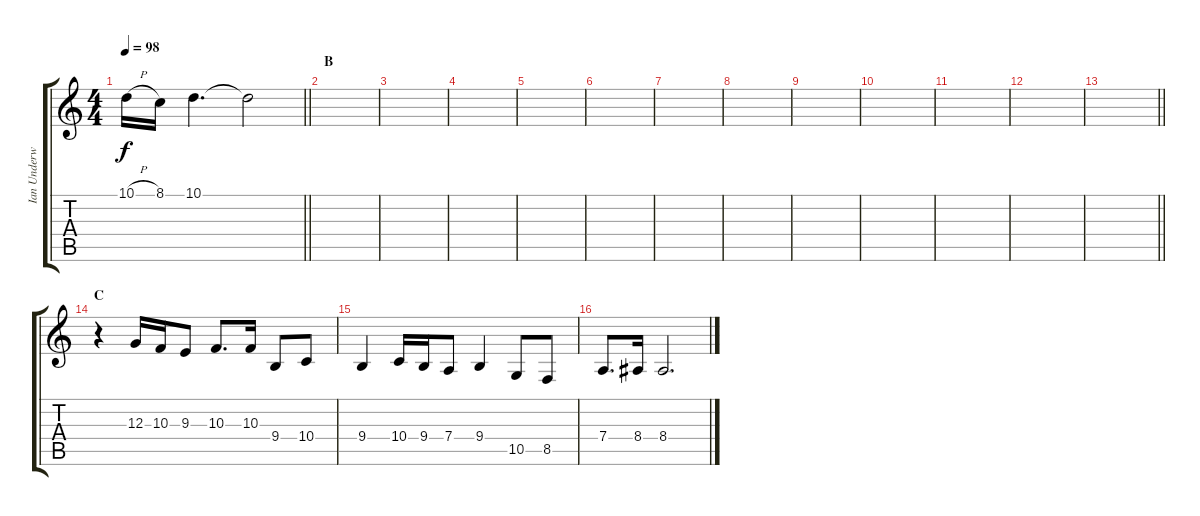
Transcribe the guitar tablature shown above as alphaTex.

\track ("Ian Underwood" "Ian Underw") {instrument baritonesax}
\staff {score tabs}
\tuning (E4 B3 G3 D3 A2 E2) {hide}
\ts (4 4)
\tempo 98
\clef g2
\barLineRight lightlight
\ks c
10.1{h}.16{dy f} 8.1.16 10.1.4{d} 10.1{t}.2 |
\section ("" "B")
|
|
|
|
|
|
|
|
|
|
|
\barLineRight lightlight
|
\section ("" "C")
r.4 12.3.16 10.3.16 9.3.8 10.3.8{d} 10.3.16 9.4.8 10.4.8 |
9.4.4 10.4.16 9.4.16 7.4.8 9.4.4 10.5.8 8.5.8 |
7.4.8{d} 8.4.16 8.4.2{d}
